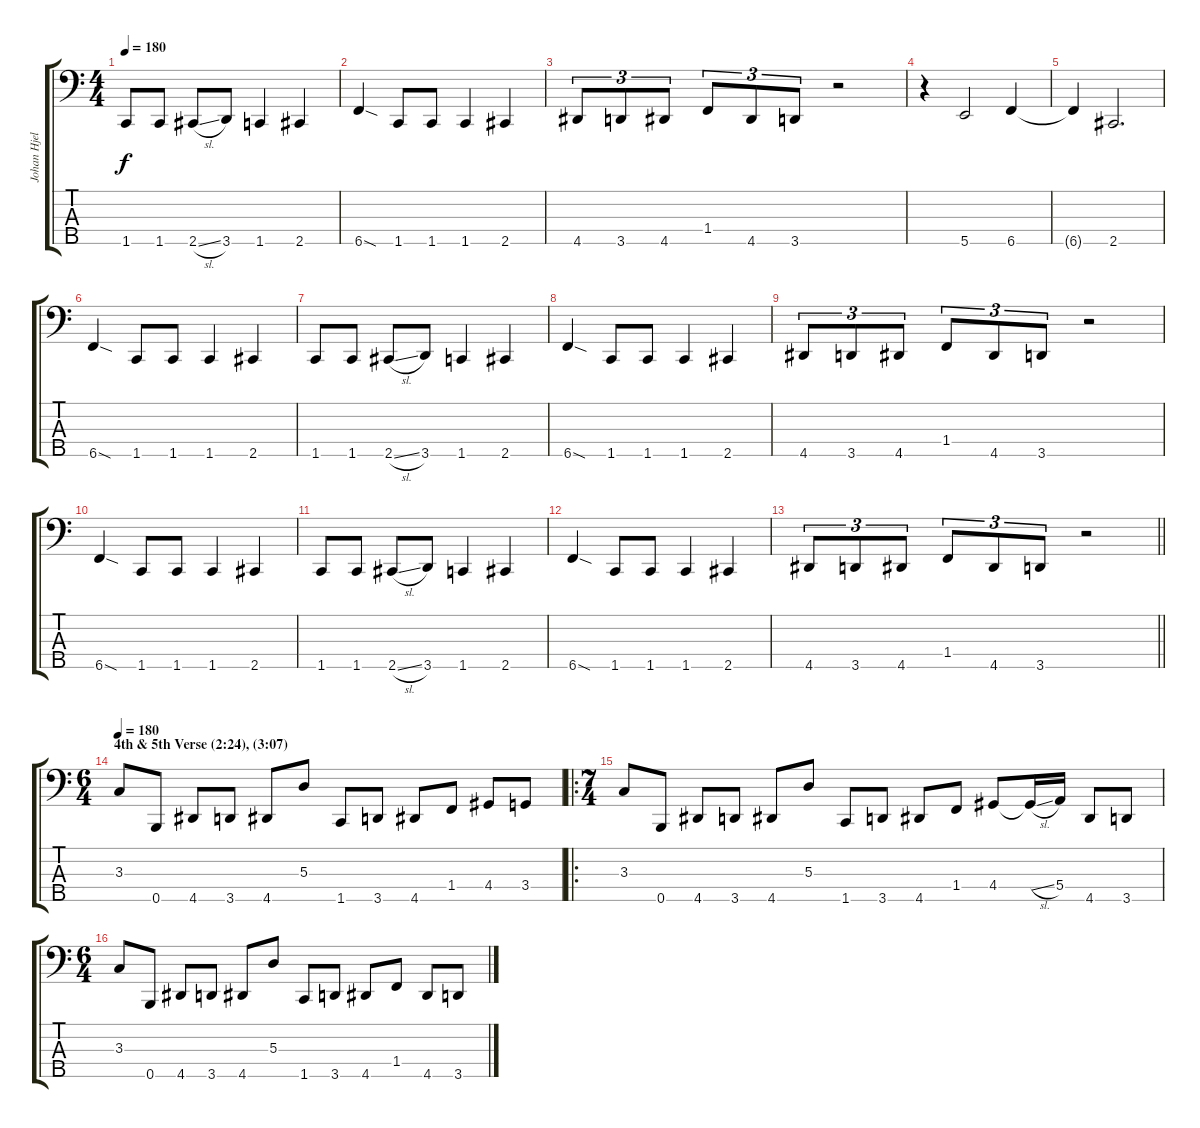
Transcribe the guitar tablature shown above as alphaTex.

\track ("Johan Hjelm" "Johan Hjel") {instrument electricbassfinger}
\staff {score tabs}
\tuning (G2 D2 A1 E1 B0) {hide}
\ts (4 4)
\tempo 180
\clef f4
\ks c
1.5.8{dy f} 1.5.8 2.5{sl}.8 3.5.8 1.5.4 2.5.4 |
6.5{sod}.4 1.5.8 1.5.8 1.5.4 2.5.4 |
4.5.8{tu (3 2)} 3.5.8{tu (3 2)} 4.5.8{tu (3 2)} 1.4.8{tu (3 2)} 4.5.8{tu (3 2)} 3.5.8{tu (3 2)} r.2 |
r.4 5.5.2 6.5.4 |
6.5{t}.4 2.5.2{d} |
6.5{sod}.4 1.5.8 1.5.8 1.5.4 2.5.4 |
1.5.8 1.5.8 2.5{sl}.8 3.5.8 1.5.4 2.5.4 |
6.5{sod}.4 1.5.8 1.5.8 1.5.4 2.5.4 |
4.5.8{tu (3 2)} 3.5.8{tu (3 2)} 4.5.8{tu (3 2)} 1.4.8{tu (3 2)} 4.5.8{tu (3 2)} 3.5.8{tu (3 2)} r.2 |
6.5{sod}.4 1.5.8 1.5.8 1.5.4 2.5.4 |
1.5.8 1.5.8 2.5{sl}.8 3.5.8 1.5.4 2.5.4 |
6.5{sod}.4 1.5.8 1.5.8 1.5.4 2.5.4 |
\barLineRight lightlight
4.5.8{tu (3 2)} 3.5.8{tu (3 2)} 4.5.8{tu (3 2)} 1.4.8{tu (3 2)} 4.5.8{tu (3 2)} 3.5.8{tu (3 2)} r.2 |
\ts (6 4)
\section ("" "4th & 5th Verse (2:24), (3:07)")
\tempo 180
3.3.8 0.5.8 4.5.8 3.5.8 4.5.8 5.3.8 1.5.8 3.5.8 4.5.8 1.4.8 4.4.8 3.4.8 |
\ro
\ts (7 4)
3.3.8 0.5.8 4.5.8 3.5.8 4.5.8 5.3.8 1.5.8 3.5.8 4.5.8 1.4.8 4.4.8 4.4{sl t}.16 5.4.16 4.5.8 3.5.8 |
\ts (6 4)
3.3.8 0.5.8 4.5.8 3.5.8 4.5.8 5.3.8 1.5.8 3.5.8 4.5.8 1.4.8 4.5.8 3.5.8
